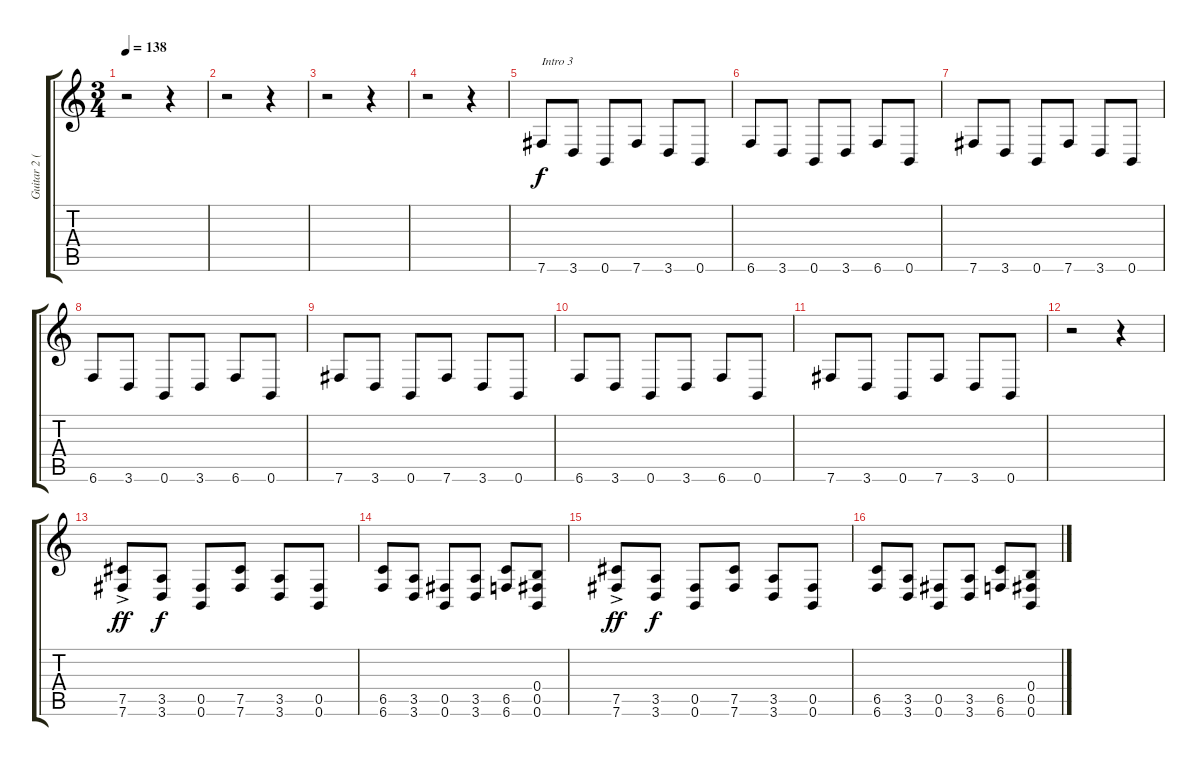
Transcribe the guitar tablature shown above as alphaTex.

\track ("Guitar 2 (On Repeat)" "Guitar 2 (") {instrument distortionguitar}
\staff {score tabs}
\tuning (Db4 Ab3 E3 B2 Gb2 B1) {hide}
\ts (3 4)
\tempo 138
\clef g2
\ks c
r.2{dy f} r.4 |
r.2 r.4 |
r.2 r.4 |
r.2 r.4 |
7.6.8{txt "Intro 3"} 3.6.8 0.6.8 7.6.8 3.6.8 0.6.8 |
6.6.8 3.6.8 0.6.8 3.6.8 6.6.8 0.6.8 |
7.6.8 3.6.8 0.6.8 7.6.8 3.6.8 0.6.8 |
6.6.8 3.6.8 0.6.8 3.6.8 6.6.8 0.6.8 |
7.6.8 3.6.8 0.6.8 7.6.8 3.6.8 0.6.8 |
6.6.8 3.6.8 0.6.8 3.6.8 6.6.8 0.6.8 |
7.6.8 3.6.8 0.6.8 7.6.8 3.6.8 0.6.8 |
r.2 r.4 |
(7.5{ac} 7.6{ac}).8{dy ff} (3.5 3.6).8{dy f} (0.5 0.6).8 (7.5 7.6).8 (3.5 3.6).8 (0.5 0.6).8 |
(6.5 6.6).8 (3.5 3.6).8 (0.5 0.6).8 (3.5 3.6).8 (6.5 6.6).8 (0.4 0.5 0.6).8 |
(7.5{ac} 7.6{ac}).8{dy ff} (3.5 3.6).8{dy f} (0.5 0.6).8 (7.5 7.6).8 (3.5 3.6).8 (0.5 0.6).8 |
(6.5 6.6).8 (3.5 3.6).8 (0.5 0.6).8 (3.5 3.6).8 (6.5 6.6).8 (0.4 0.5 0.6).8
